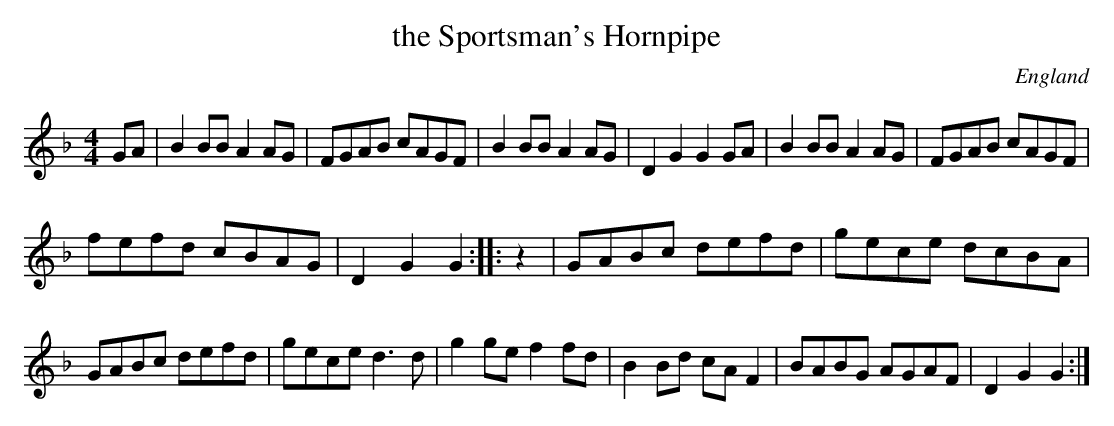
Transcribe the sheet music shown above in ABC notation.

X:1
T:the Sportsman's Hornpipe
M:4/4
O:England
K:G dorian
GA|\
B2BB A2AG| FGAB cAGF| \
B2BB A2AG| D2G2 G2GA| \
B2BB A2AG| FGAB cAGF|
fefd cBAG| D2G2 G2 ::\
z2|\
GABc defd| gece dcBA|
GABc defd| gece d3d| \
g2ge f2fd| B2Bd cAF2| \
BABG AGAF| D2G2 G2:|
